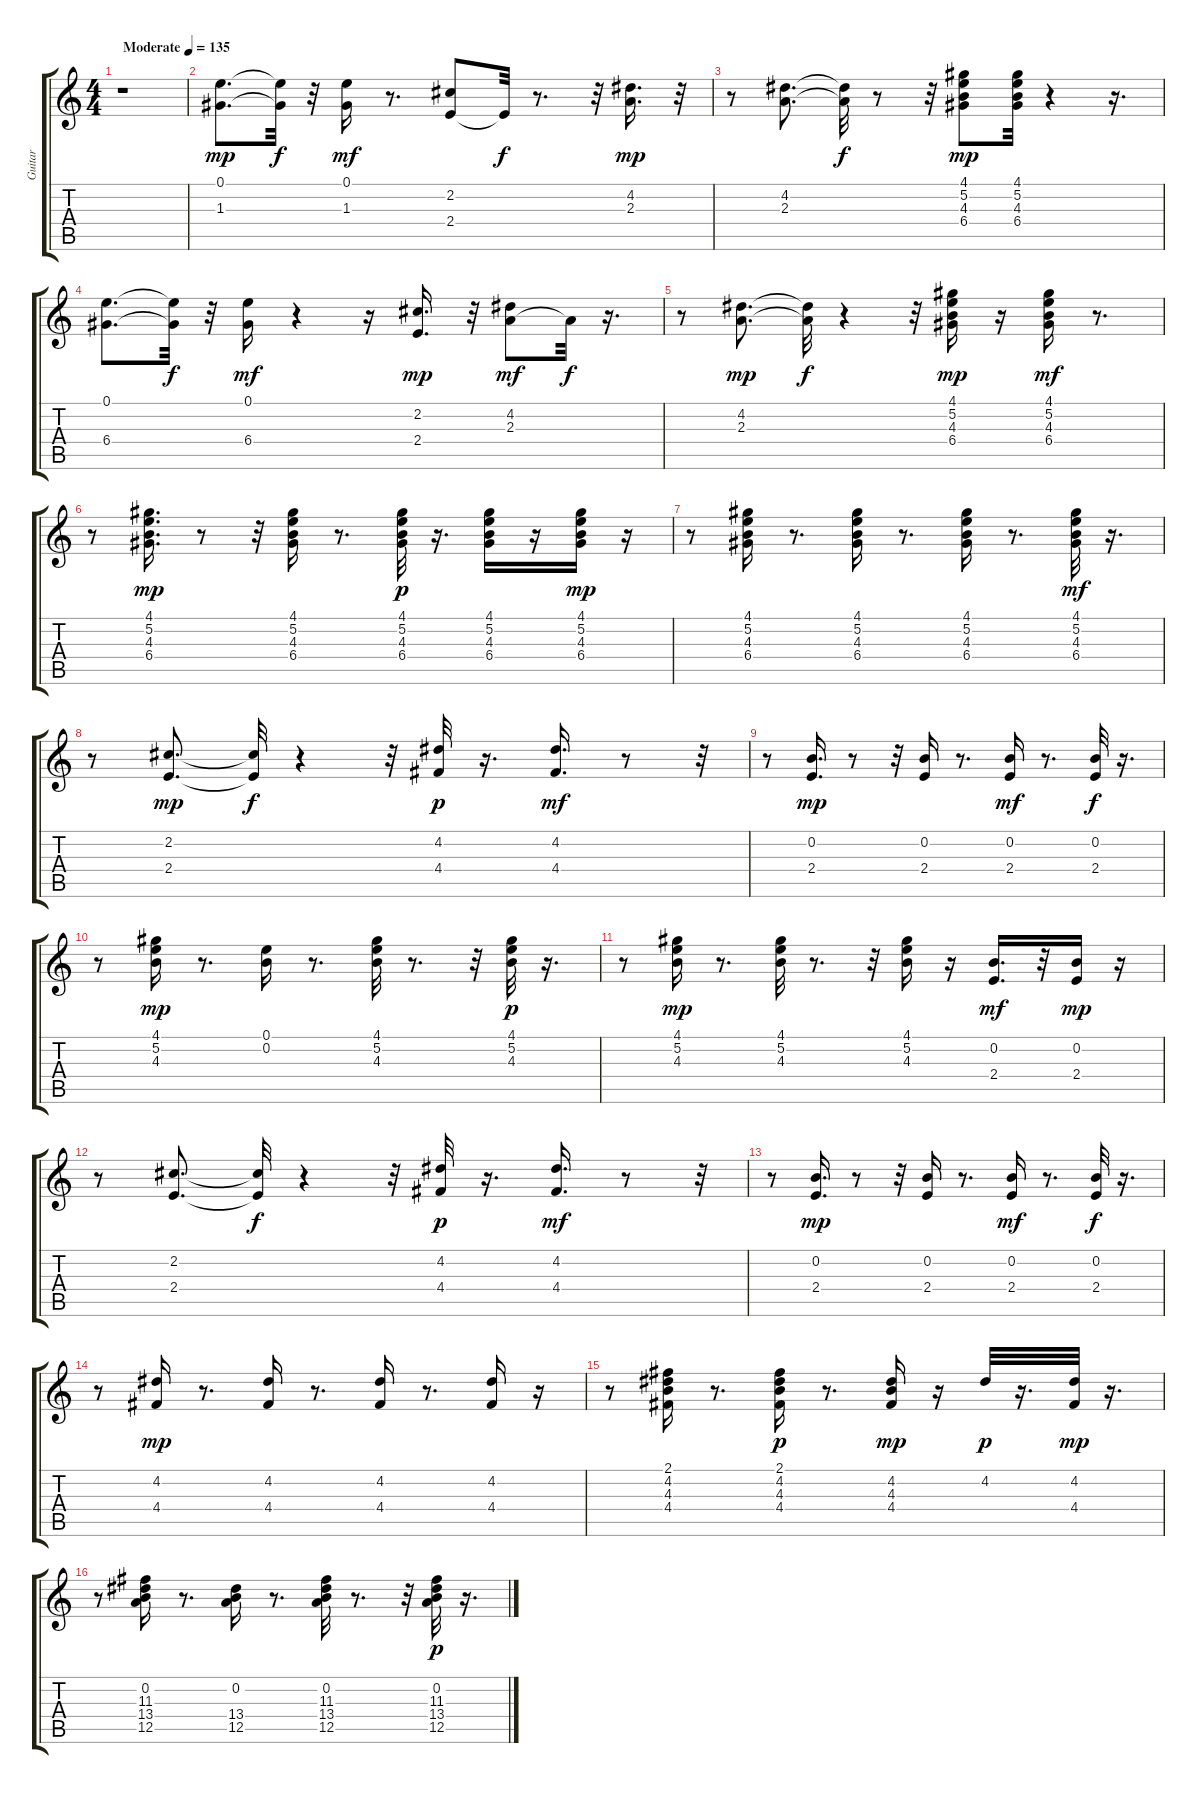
\track ("Guitar  " "Guitar  ") {instrument electricguitarmuted}
\staff {score tabs}
\tuning (E4 B3 G3 D3 A2 E2) {hide}
\ts (4 4)
\tempo (135 "Moderate")
\clef g2
\ks c
r.1{dy mp instrument electricguitarmuted} |
(0.1 1.3).8{d} (0.1{t} 1.3{t}).32{dy f} r.32 (0.1 1.3).16{dy mf} r.8{d} (2.2 2.4).8 2.4{t}.32{dy f} r.8{d} r.32 (4.2 2.3).16{d dy mp} r.32 |
r.8 (4.2 2.3).8{d} (4.2{t} 2.3{t}).32{dy f} r.8 r.32 (4.1 5.2 4.3 6.4).8{dy mp} (4.1 5.2 4.3 6.4).32 r.4 r.16{d} |
(0.1 6.4).8{d} (0.1{t} 6.4{t}).32{dy f} r.32 (0.1 6.4).16{dy mf} r.4 r.16 (2.2 2.4).16{d dy mp} r.32 (4.2 2.3).8{dy mf} 2.3{t}.32{dy f} r.16{d} |
r.8 (4.2 2.3).8{d dy mp} (4.2{t} 2.3{t}).32{dy f} r.4 r.32 (4.1 5.2 4.3 6.4).16{dy mp} r.16 (4.1 5.2 4.3 6.4).16{dy mf} r.8{d} |
r.8 (4.1 5.2 4.3 6.4).16{d dy mp} r.8 r.32 (4.1 5.2 4.3 6.4).16 r.8{d} (4.1 5.2 4.3 6.4).32{dy p} r.16{d} (4.1 5.2 4.3 6.4).16 r.16 (4.1 5.2 4.3 6.4).16{dy mp} r.16 |
r.8 (4.1 5.2 4.3 6.4).16 r.8{d} (4.1 5.2 4.3 6.4).16 r.8{d} (4.1 5.2 4.3 6.4).16 r.8{d} (4.1 5.2 4.3 6.4).32{dy mf} r.16{d} |
r.8 (2.2 2.4).8{d dy mp} (2.2{t} 2.4{t}).32{dy f} r.4 r.32 (4.2 4.4).32{dy p} r.16{d} (4.2 4.4).16{d dy mf} r.8 r.32 |
r.8 (0.2 2.4).16{d dy mp} r.8 r.32 (0.2 2.4).16 r.8{d} (0.2 2.4).16{dy mf} r.8{d} (0.2 2.4).32{dy f} r.16{d} |
r.8 (4.1 5.2 4.3).16{dy mp} r.8{d} (0.1 0.2).16 r.8{d} (4.1 5.2 4.3).32 r.8{d} r.32 (4.1 5.2 4.3).32{dy p} r.16{d} |
r.8 (4.1 5.2 4.3).16{dy mp} r.8{d} (4.1 5.2 4.3).32 r.8{d} r.32 (4.1 5.2 4.3).16 r.16 (0.2 2.4).16{d dy mf} r.32 (0.2 2.4).16{dy mp} r.16 |
r.8 (2.2 2.4).8{d} (2.2{t} 2.4{t}).32{dy f} r.4 r.32 (4.2 4.4).32{dy p} r.16{d} (4.2 4.4).16{d dy mf} r.8 r.32 |
r.8 (0.2 2.4).16{d dy mp} r.8 r.32 (0.2 2.4).16 r.8{d} (0.2 2.4).16{dy mf} r.8{d} (0.2 2.4).32{dy f} r.16{d} |
r.8 (4.2 4.4).16{dy mp} r.8{d} (4.2 4.4).16 r.8{d} (4.2 4.4).16 r.8{d} (4.2 4.4).16 r.16 |
r.8 (2.1 4.2 4.3 4.4).16 r.8{d} (2.1 4.2 4.3 4.4).16{dy p} r.8{d} (4.2 4.3 4.4).16{dy mp} r.16 4.2.32{dy p} r.16{d} (4.2 4.4).32{dy mp} r.16{d} |
r.8 (0.2 11.3 13.4 12.5).16 r.8{d} (0.2 13.4 12.5).16 r.8{d} (0.2 11.3 13.4 12.5).32 r.8{d} r.32 (0.2 11.3 13.4 12.5).32{dy p} r.16{d}
